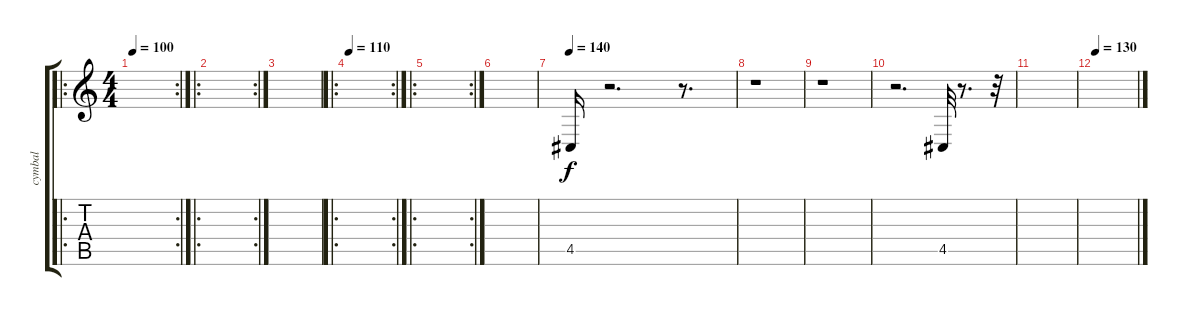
\track ("cymbal" "cymbal") {instrument reversecymbal}
\staff {score tabs}
\tuning (E4 B3 G3 D3 A2 E2) {hide}
\ro
\rc 2
\ts (4 4)
\tempo 100
\clef g2
\ks c
|
\ro
\rc 2
|
|
\ro
\rc 2
\tempo 110
|
\ro
\rc 2
|
|
\tempo 140
4.5.16 r.2{d} r.8{d} |
r.1 |
r.1 |
r.2{d} 4.5.32 r.8{d} r.32 |
|
\tempo 130
